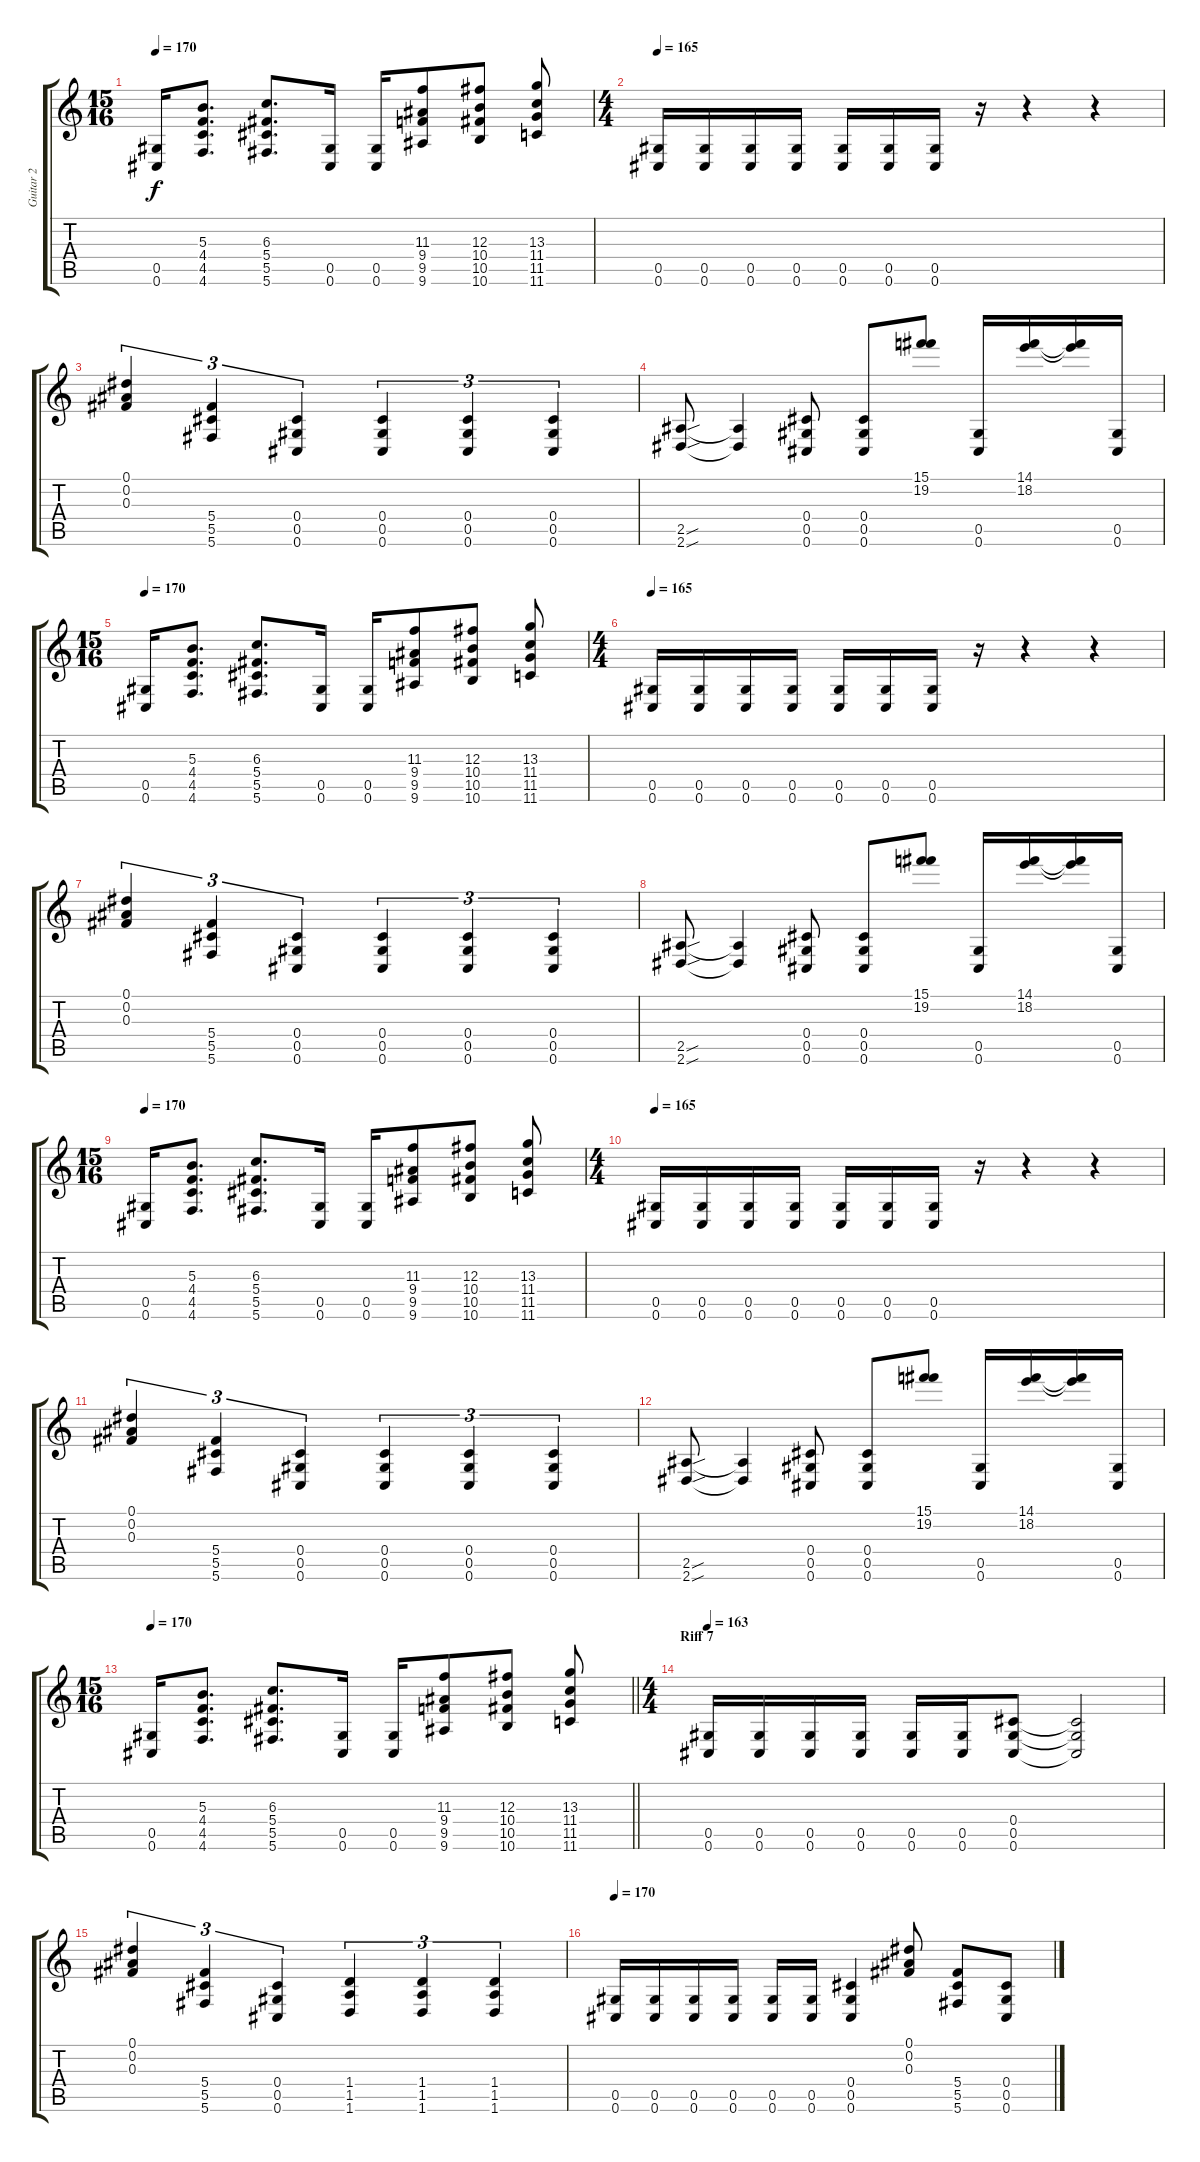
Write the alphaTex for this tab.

\track ("Guitar 2" "Guitar 2") {instrument distortionguitar}
\staff {score tabs}
\tuning (Eb4 Bb3 Gb3 Db3 Ab2 Db2) {hide}
\ts (15 16)
\tempo 170
\clef g2
\ks c
(0.5 0.6).16{dy f} (5.3 4.4 4.5 4.6).8{d} (6.3 5.4 5.5 5.6).8{d} (0.5 0.6).16 (0.5 0.6).16 (11.3 9.4 9.5 9.6).8 (12.3 10.4 10.5 10.6).8 (13.3 11.4 11.5 11.6).8 |
\ts (4 4)
\tempo 165
(0.5 0.6).16 (0.5 0.6).16 (0.5 0.6).16 (0.5 0.6).16 (0.5 0.6).16 (0.5 0.6).16 (0.5 0.6).16 r.16 r.4 r.4 |
(0.1 0.2 0.3).4{tu (3 2)} (5.4 5.5 5.6).4{tu (3 2)} (0.4 0.5 0.6).4{tu (3 2)} (0.4 0.5 0.6).4{tu (3 2)} (0.4 0.5 0.6).4{tu (3 2)} (0.4 0.5 0.6).4{tu (3 2)} |
(2.5{sou} 2.6{sou}).8 (2.5{t} 2.6{t}).4 (0.4 0.5 0.6).8 (0.4 0.5 0.6).8 (15.1 19.2).8 (0.5 0.6).16 (14.1 18.2).16 (14.1{t} 18.2{t}).16 (0.5 0.6).16 |
\ts (15 16)
\tempo 170
(0.5 0.6).16 (5.3 4.4 4.5 4.6).8{d} (6.3 5.4 5.5 5.6).8{d} (0.5 0.6).16 (0.5 0.6).16 (11.3 9.4 9.5 9.6).8 (12.3 10.4 10.5 10.6).8 (13.3 11.4 11.5 11.6).8 |
\ts (4 4)
\tempo 165
(0.5 0.6).16 (0.5 0.6).16 (0.5 0.6).16 (0.5 0.6).16 (0.5 0.6).16 (0.5 0.6).16 (0.5 0.6).16 r.16 r.4 r.4 |
(0.1 0.2 0.3).4{tu (3 2)} (5.4 5.5 5.6).4{tu (3 2)} (0.4 0.5 0.6).4{tu (3 2)} (0.4 0.5 0.6).4{tu (3 2)} (0.4 0.5 0.6).4{tu (3 2)} (0.4 0.5 0.6).4{tu (3 2)} |
(2.5{sou} 2.6{sou}).8 (2.5{t} 2.6{t}).4 (0.4 0.5 0.6).8 (0.4 0.5 0.6).8 (15.1 19.2).8 (0.5 0.6).16 (14.1 18.2).16 (14.1{t} 18.2{t}).16 (0.5 0.6).16 |
\ts (15 16)
\tempo 170
(0.5 0.6).16 (5.3 4.4 4.5 4.6).8{d} (6.3 5.4 5.5 5.6).8{d} (0.5 0.6).16 (0.5 0.6).16 (11.3 9.4 9.5 9.6).8 (12.3 10.4 10.5 10.6).8 (13.3 11.4 11.5 11.6).8 |
\ts (4 4)
\tempo 165
(0.5 0.6).16 (0.5 0.6).16 (0.5 0.6).16 (0.5 0.6).16 (0.5 0.6).16 (0.5 0.6).16 (0.5 0.6).16 r.16 r.4 r.4 |
(0.1 0.2 0.3).4{tu (3 2)} (5.4 5.5 5.6).4{tu (3 2)} (0.4 0.5 0.6).4{tu (3 2)} (0.4 0.5 0.6).4{tu (3 2)} (0.4 0.5 0.6).4{tu (3 2)} (0.4 0.5 0.6).4{tu (3 2)} |
(2.5{sou} 2.6{sou}).8 (2.5{t} 2.6{t}).4 (0.4 0.5 0.6).8 (0.4 0.5 0.6).8 (15.1 19.2).8 (0.5 0.6).16 (14.1 18.2).16 (14.1{t} 18.2{t}).16 (0.5 0.6).16 |
\ts (15 16)
\tempo 170
\barLineRight lightlight
(0.5 0.6).16 (5.3 4.4 4.5 4.6).8{d} (6.3 5.4 5.5 5.6).8{d} (0.5 0.6).16 (0.5 0.6).16 (11.3 9.4 9.5 9.6).8 (12.3 10.4 10.5 10.6).8 (13.3 11.4 11.5 11.6).8 |
\ts (4 4)
\section ("" "Riff 7")
\tempo 163
(0.5 0.6).16 (0.5 0.6).16 (0.5 0.6).16 (0.5 0.6).16 (0.5 0.6).16 (0.5 0.6).16 (0.4 0.5 0.6).8 (0.4{t} 0.5{t} 0.6{t}).2 |
(0.1 0.2 0.3).4{tu (3 2)} (5.4 5.5 5.6).4{tu (3 2)} (0.4 0.5 0.6).4{tu (3 2)} (1.4 1.5 1.6).4{tu (3 2)} (1.4 1.5 1.6).4{tu (3 2)} (1.4 1.5 1.6).4{tu (3 2)} |
\tempo 170
(0.5 0.6).16 (0.5 0.6).16 (0.5 0.6).16 (0.5 0.6).16 (0.5 0.6).16 (0.5 0.6).16 (0.4 0.5 0.6).4 (0.1 0.2 0.3).8 (5.4 5.5 5.6).8 (0.4 0.5 0.6).8
